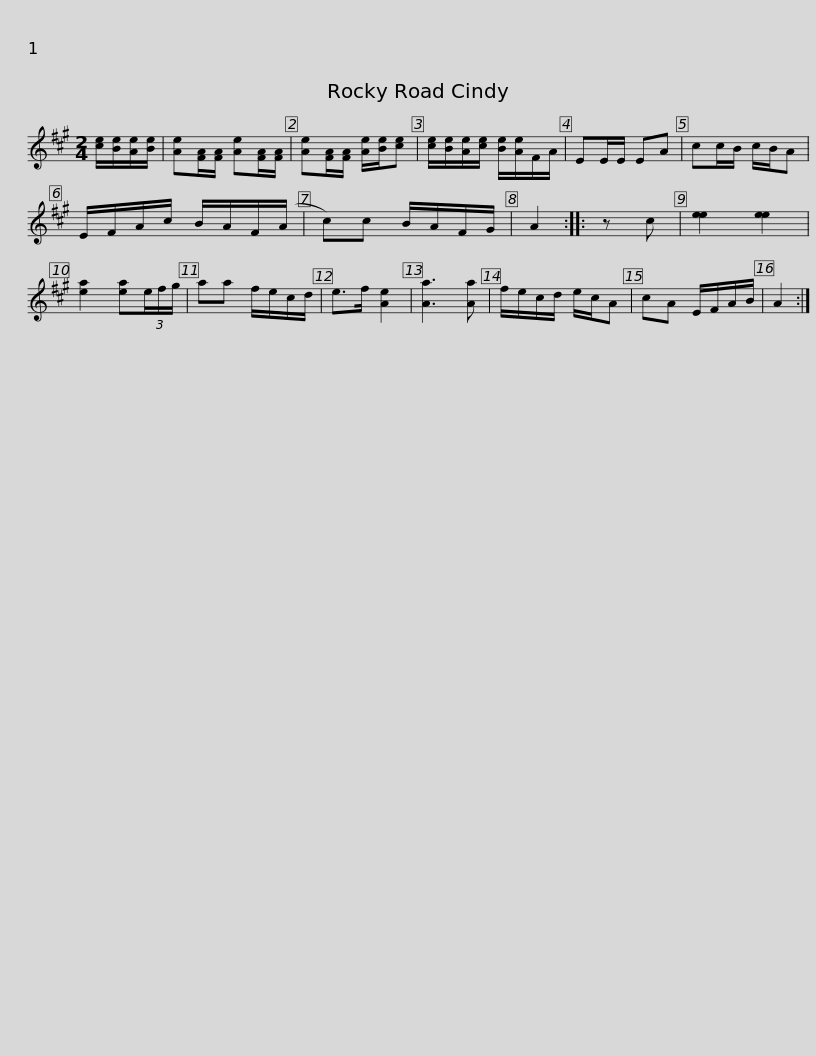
X:1
L:1/8
M:2/4
I:linebreak $
K:A
V:1 treble
V:1
 [ce]/[Be]/[Ae]/[Be]/ | [Ae][FA]/[FA]/ [Ae][FA]/[FA]/ | [Ae][FA]/[FA]/ [Ae]/[Be]/[ce] | [ce]/[Be]/[Ae]/[ce]/ [Be]/[Ae]/F/A/ | EE/E/ EA | %5
 cc/B/ c/B/A | E/F/A/c/ B/A/F/(A/ |$ c)c B/A/F/G/ | A2 :: z c | %10
 [ee]2 [ee]2 | [ea]2 [ea](3e/f/g/ | aa f/e/c/d/ | e>f [Ae]2 | [Aa]3 [Aa] | %15
 f/e/c/d/ e/c/A | cA E/F/A/B/ |$ A2 :| %18
